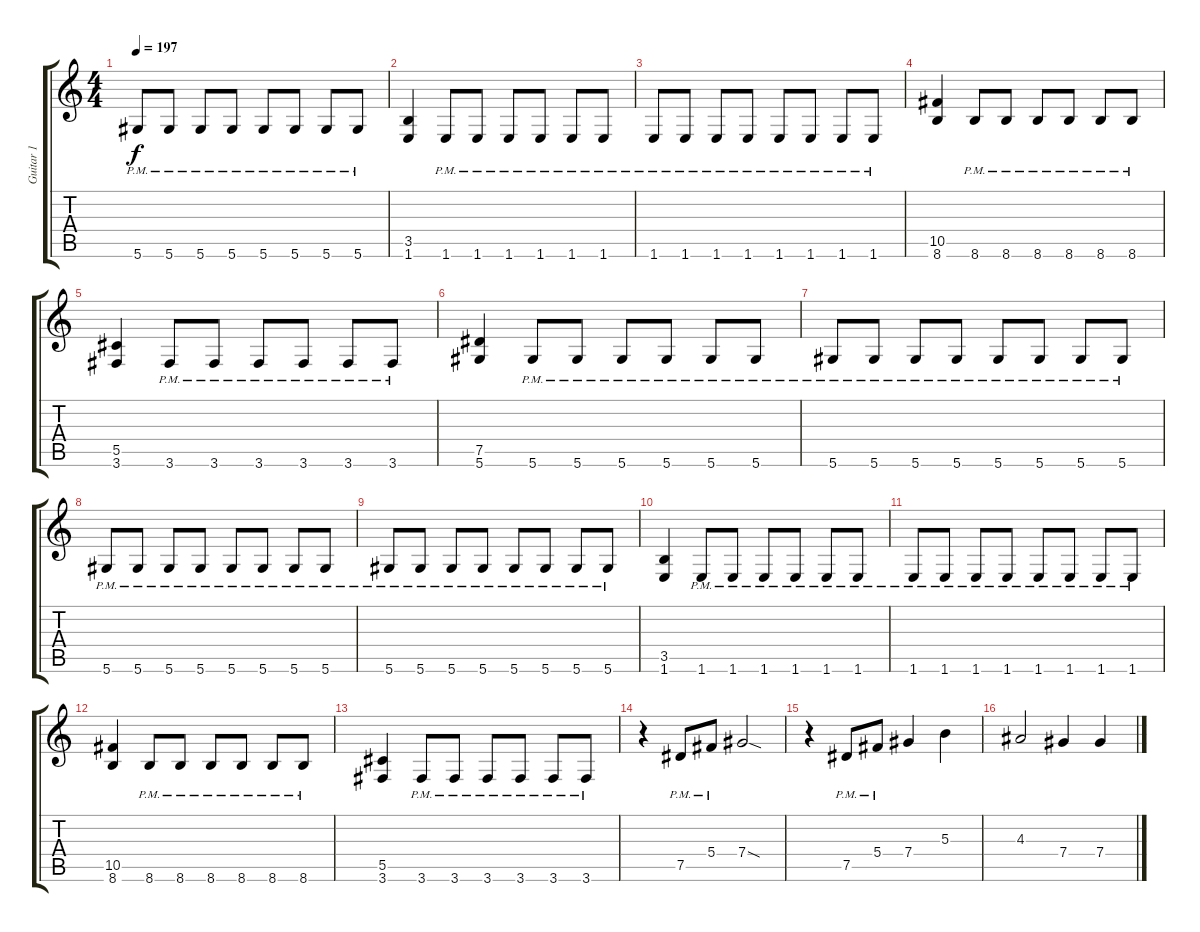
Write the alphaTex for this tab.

\track ("Guitar 1" "Guitar 1") {instrument acousticguitarsteel}
\staff {score tabs}
\tuning (Eb4 Bb3 Gb3 Db3 Ab2 Eb2) {hide}
\ts (4 4)
\tempo 197
\clef g2
\ks c
5.6{pm}.8{dy f} 5.6{pm}.8 5.6{pm}.8 5.6{pm}.8 5.6{pm}.8 5.6{pm}.8 5.6{pm}.8 5.6{pm}.8 |
(3.5 1.6).4 1.6{pm}.8 1.6{pm}.8 1.6{pm}.8 1.6{pm}.8 1.6{pm}.8 1.6{pm}.8 |
1.6{pm}.8 1.6{pm}.8 1.6{pm}.8 1.6{pm}.8 1.6{pm}.8 1.6{pm}.8 1.6{pm}.8 1.6{pm}.8 |
(10.5 8.6).4 8.6{pm}.8 8.6{pm}.8 8.6{pm}.8 8.6{pm}.8 8.6{pm}.8 8.6{pm}.8 |
(5.5 3.6).4 3.6{pm}.8 3.6{pm}.8 3.6{pm}.8 3.6{pm}.8 3.6{pm}.8 3.6{pm}.8 |
(7.5 5.6).4 5.6{pm}.8 5.6{pm}.8 5.6{pm}.8 5.6{pm}.8 5.6{pm}.8 5.6{pm}.8 |
5.6{pm}.8 5.6{pm}.8 5.6{pm}.8 5.6{pm}.8 5.6{pm}.8 5.6{pm}.8 5.6{pm}.8 5.6{pm}.8 |
5.6{pm}.8 5.6{pm}.8 5.6{pm}.8 5.6{pm}.8 5.6{pm}.8 5.6{pm}.8 5.6{pm}.8 5.6{pm}.8 |
5.6{pm}.8 5.6{pm}.8 5.6{pm}.8 5.6{pm}.8 5.6{pm}.8 5.6{pm}.8 5.6{pm}.8 5.6{pm}.8 |
(3.5 1.6).4 1.6{pm}.8 1.6{pm}.8 1.6{pm}.8 1.6{pm}.8 1.6{pm}.8 1.6{pm}.8 |
1.6{pm}.8 1.6{pm}.8 1.6{pm}.8 1.6{pm}.8 1.6{pm}.8 1.6{pm}.8 1.6{pm}.8 1.6{pm}.8 |
(10.5 8.6).4 8.6{pm}.8 8.6{pm}.8 8.6{pm}.8 8.6{pm}.8 8.6{pm}.8 8.6{pm}.8 |
(5.5 3.6).4 3.6{pm}.8 3.6{pm}.8 3.6{pm}.8 3.6{pm}.8 3.6{pm}.8 3.6{pm}.8 |
r.4{volume 16 balance 2 instrument overdrivenguitar} 7.5{pm}.8 5.4{pm}.8 7.4{sod}.2 |
r.4 7.5{pm}.8 5.4{pm}.8 7.4.4 5.3.4 |
4.3.2 7.4.4 7.4.4
